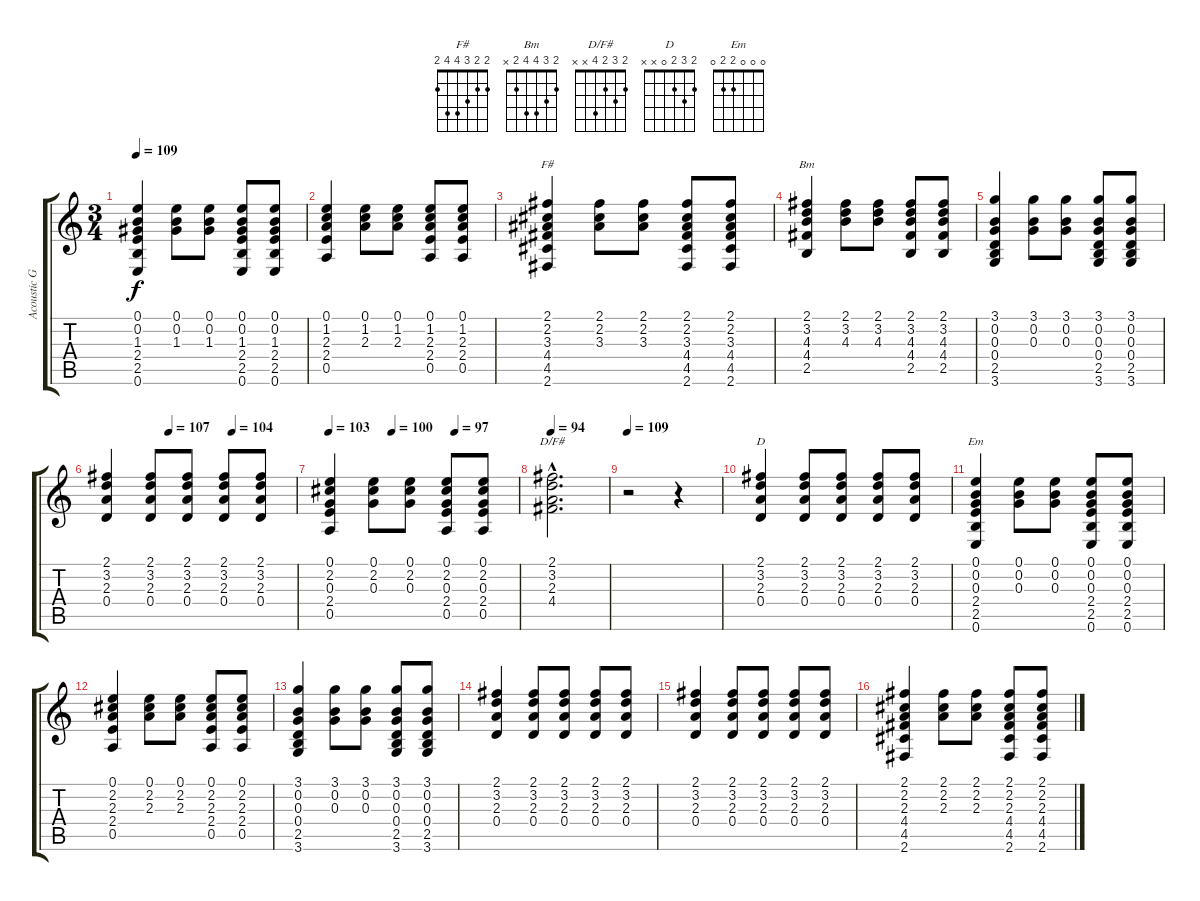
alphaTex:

\track ("Acoustic Guitar" "Acoustic G") {instrument acousticguitarsteel}
\staff {score tabs}
\tuning (E4 B3 G3 D3 A2 E2) {hide}
\chord ("F#" 2 2 3 4 4 2)
\chord ("Bm" 2 3 4 4 2 x)
\chord ("D/F#" 2 3 2 4 x x)
\chord ("D" 2 3 2 0 x x)
\chord ("Em" 0 0 0 2 2 0)
\ts (3 4)
\tempo 109
\clef g2
\ks c
(0.1 0.2 1.3 2.4 2.5 0.6).4{dy f} (0.1 0.2 1.3).8 (0.1 0.2 1.3).8 (0.1 0.2 1.3 2.4 2.5 0.6).8 (0.1 0.2 1.3 2.4 2.5 0.6).8 |
(0.1 1.2 2.3 2.4 0.5).4 (0.1 1.2 2.3).8 (0.1 1.2 2.3).8 (0.1 1.2 2.3 2.4 0.5).8 (0.1 1.2 2.3 2.4 0.5).8 |
(2.1 2.2 3.3 4.4 4.5 2.6).4{ch "F#"} (2.1 2.2 3.3).8 (2.1 2.2 3.3).8 (2.1 2.2 3.3 4.4 4.5 2.6).8 (2.1 2.2 3.3 4.4 4.5 2.6).8 |
(2.1 3.2 4.3 4.4 2.5).4{ch "Bm"} (2.1 3.2 4.3).8 (2.1 3.2 4.3).8 (2.1 3.2 4.3 4.4 2.5).8 (2.1 3.2 4.3 4.4 2.5).8 |
(3.1 0.2 0.3 0.4 2.5 3.6).4 (3.1 0.2 0.3).8 (3.1 0.2 0.3).8 (3.1 0.2 0.3 0.4 2.5 3.6).8 (3.1 0.2 0.3 0.4 2.5 3.6).8 |
\tempo (107 0.3333333333333333)
\tempo (104 0.6666666666666666)
(2.1 3.2 2.3 0.4).4 (2.1 3.2 2.3 0.4).8 (2.1 3.2 2.3 0.4).8 (2.1 3.2 2.3 0.4).8 (2.1 3.2 2.3 0.4).8 |
\tempo 103
\tempo (100 0.3333333333333333)
\tempo (97 0.6666666666666666)
(0.1 2.2 0.3 2.4 0.5).4 (0.1 2.2 0.3).8 (0.1 2.2 0.3).8 (0.1 2.2 0.3 2.4 0.5).8 (0.1 2.2 0.3 2.4 0.5).8 |
\tempo 94
(2.1{hac} 3.2{hac} 2.3{hac} 4.4{hac}).2{d ch "D/F#"} |
\tempo 109
r.2 r.4 |
(2.1 3.2 2.3 0.4).4{ch "D"} (2.1 3.2 2.3 0.4).8 (2.1 3.2 2.3 0.4).8 (2.1 3.2 2.3 0.4).8 (2.1 3.2 2.3 0.4).8 |
(0.1 0.2 0.3 2.4 2.5 0.6).4{ch "Em"} (0.1 0.2 0.3).8 (0.1 0.2 0.3).8 (0.1 0.2 0.3 2.4 2.5 0.6).8 (0.1 0.2 0.3 2.4 2.5 0.6).8 |
(0.1 2.2 2.3 2.4 0.5).4 (0.1 2.2 2.3).8 (0.1 2.2 2.3).8 (0.1 2.2 2.3 2.4 0.5).8 (0.1 2.2 2.3 2.4 0.5).8 |
(3.1 0.2 0.3 0.4 2.5 3.6).4 (3.1 0.2 0.3).8 (3.1 0.2 0.3).8 (3.1 0.2 0.3 0.4 2.5 3.6).8 (3.1 0.2 0.3 0.4 2.5 3.6).8 |
(2.1 3.2 2.3 0.4).4 (2.1 3.2 2.3 0.4).8 (2.1 3.2 2.3 0.4).8 (2.1 3.2 2.3 0.4).8 (2.1 3.2 2.3 0.4).8 |
(2.1 3.2 2.3 0.4).4 (2.1 3.2 2.3 0.4).8 (2.1 3.2 2.3 0.4).8 (2.1 3.2 2.3 0.4).8 (2.1 3.2 2.3 0.4).8 |
(2.1 2.2 2.3 4.4 4.5 2.6).4 (2.1 2.2 2.3).8 (2.1 2.2 2.3).8 (2.1 2.2 2.3 4.4 4.5 2.6).8 (2.1 2.2 2.3 4.4 4.5 2.6).8
